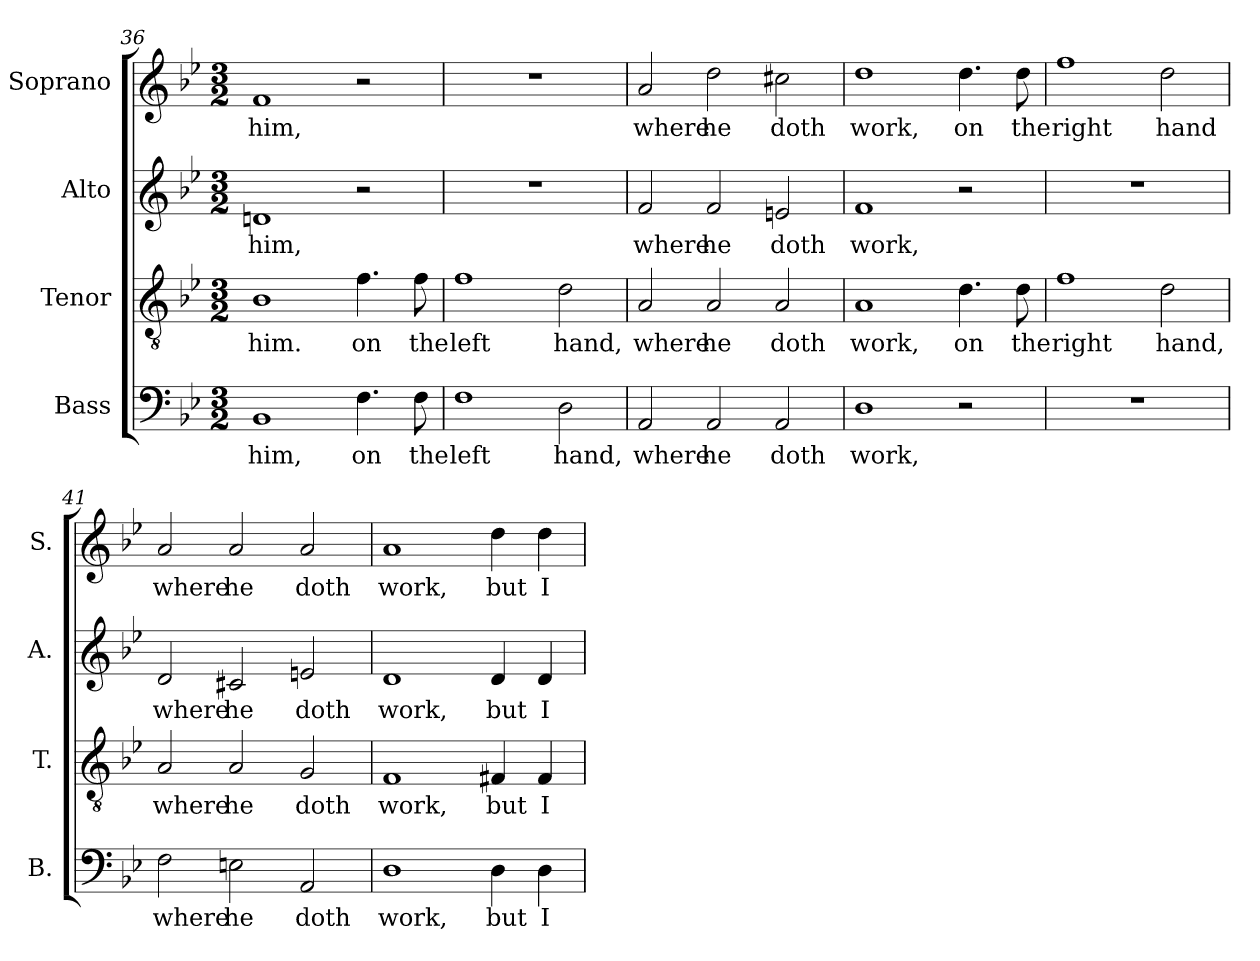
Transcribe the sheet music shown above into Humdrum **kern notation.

**kern	**text	**kern	**text	**kern	**text	**kern	**text
*part4	*part4	*part3	*part3	*part2	*part2	*part1	*part1
*staff4	*staff4	*staff3	*staff3	*staff2	*staff2	*staff1	*staff1
*I"Bass	*	*I"Tenor	*	*I"Alto	*	*I"Soprano	*
*I'B.	*	*I'T.	*	*I'A.	*	*I'S.	*
*clefF4	*	*clefGv2	*	*clefG2	*	*clefG2	*
*	*	*ITrd7c12	*	*	*	*	*
*k[b-e-]	*	*k[b-e-]	*	*k[b-e-]	*	*k[b-e-]	*
*B-:	*	*B-:	*	*B-:	*	*B-:	*
*M3/2	*	*M3/2	*	*M3/2	*	*M3/2	*
=36	=36	=36	=36	=36	=36	=36	=36
!	!LO:LY:b:color=#000000	!	!	!	!	!	!
!	!	!	!LO:LY:b:color=#000000	!	!	!	!
!	!	!	!	!	!LO:LY:b:color=#000000	!	!
!	!	!	!	!	!	!	!LO:LY:b:color=#000000
1BB-i	him,	1BB-i	him.	1dni	him,	1fi	him,
!	!LO:LY:b:color=#000000	!	!	!	!	!	!
!	!	!	!LO:LY:b:color=#000000	!	!	!	!
4.Fi\	on	4.Fi\	on	2r	.	2r	.
!	!LO:LY:b:color=#000000	!	!	!	!	!	!
!	!	!	!LO:LY:b:color=#000000	!	!	!	!
8Fi\	the	8Fi\	the	.	.	.	.
=37	=37	=37	=37	=37	=37	=37	=37
!	!LO:LY:b:color=#000000	!	!	!	!	!	!
!	!	!	!LO:LY:b:color=#000000	!LO:N:vis=1	!	!LO:N:vis=1	!
1Fi	left	1Fi	left	1.r	.	1.r	.
!	!LO:LY:b:color=#000000	!	!	!	!	!	!
!	!	!	!LO:LY:b:color=#000000	!	!	!	!
2Di\	hand,	2Di\	hand,	.	.	.	.
=38	=38	=38	=38	=38	=38	=38	=38
!	!LO:LY:b:color=#000000	!	!	!	!	!	!
!	!	!	!LO:LY:b:color=#000000	!	!	!	!
!	!	!	!	!	!LO:LY:b:color=#000000	!	!
!	!	!	!	!	!	!	!LO:LY:b:color=#000000
2AAi/	where	2AAi/	where	2fi/	where	2ai/	where
!	!LO:LY:b:color=#000000	!	!	!	!	!	!
!	!	!	!LO:LY:b:color=#000000	!	!	!	!
!	!	!	!	!	!LO:LY:b:color=#000000	!	!
!	!	!	!	!	!	!	!LO:LY:b:color=#000000
2AAi/	he	2AAi/	he	2fi/	he	2ddi\	he
!	!LO:LY:b:color=#000000	!	!	!	!	!	!
!	!	!	!LO:LY:b:color=#000000	!	!	!	!
!	!	!	!	!	!LO:LY:b:color=#000000	!	!
!	!	!	!	!	!	!	!LO:LY:b:color=#000000
2AAi/	doth	2AAi/	doth	2eni/	doth	2cc#Xi\	doth
=39	=39	=39	=39	=39	=39	=39	=39
!	!LO:LY:b:color=#000000	!	!	!	!	!	!
!	!	!	!LO:LY:b:color=#000000	!	!	!	!
!	!	!	!	!	!LO:LY:b:color=#000000	!	!
!	!	!	!	!	!	!	!LO:LY:b:color=#000000
1Di	work,	1AAi	work,	1fi	work,	1ddi	work,
!	!	!	!LO:LY:b:color=#000000	!	!	!	!
!	!	!	!	!	!	!	!LO:LY:b:color=#000000
2r	.	4.Di\	on	2r	.	4.ddi\	on
!	!	!	!LO:LY:b:color=#000000	!	!	!	!
!	!	!	!	!	!	!	!LO:LY:b:color=#000000
.	.	8Di\	the	.	.	8ddi\	the
=40	=40	=40	=40	=40	=40	=40	=40
!LO:N:vis=1	!	!	!	!	!	!	!
!	!	!	!LO:LY:b:color=#000000	!LO:N:vis=1	!	!	!
!	!	!	!	!	!	!	!LO:LY:b:color=#000000
1.r	.	1Fi	right	1.r	.	1ffi	right
!	!	!	!LO:LY:b:color=#000000	!	!	!	!
!	!	!	!	!	!	!	!LO:LY:b:color=#000000
.	.	2Di\	hand,	.	.	2ddi\	hand
!!LO:LB:g=z
=41	=41	=41	=41	=41	=41	=41	=41
!	!LO:LY:b:color=#000000	!	!	!	!	!	!
!	!	!	!LO:LY:b:color=#000000	!	!	!	!
!	!	!	!	!	!LO:LY:b:color=#000000	!	!
!	!	!	!	!	!	!	!LO:LY:b:color=#000000
2Fi\	where	2AAi/	where	2di/	where	2ai/	where
!	!LO:LY:b:color=#000000	!	!	!	!	!	!
!	!	!	!LO:LY:b:color=#000000	!	!	!	!
!	!	!	!	!	!LO:LY:b:color=#000000	!	!
!	!	!	!	!	!	!	!LO:LY:b:color=#000000
2Eni\	he	2AAi/	he	2c#Xi/	he	2ai/	he
!	!LO:LY:b:color=#000000	!	!	!	!	!	!
!	!	!	!LO:LY:b:color=#000000	!	!	!	!
!	!	!	!	!	!LO:LY:b:color=#000000	!	!
!	!	!	!	!	!	!	!LO:LY:b:color=#000000
2AAi/	doth	2GGi/	doth	2eni/	doth	2ai/	doth
=42	=42	=42	=42	=42	=42	=42	=42
!	!LO:LY:b:color=#000000	!	!	!	!	!	!
!	!	!	!LO:LY:b:color=#000000	!	!	!	!
!	!	!	!	!	!LO:LY:b:color=#000000	!	!
!	!	!	!	!	!	!	!LO:LY:b:color=#000000
1Di	work,	1FFi	work,	1di	work,	1ai	work,
!	!LO:LY:b:color=#000000	!	!	!	!	!	!
!	!	!	!LO:LY:b:color=#000000	!	!	!	!
!	!	!	!	!	!LO:LY:b:color=#000000	!	!
!	!	!	!	!	!	!	!LO:LY:b:color=#000000
4Di\	but	4FF#Xi/	but	4di/	but	4ddi\	but
!	!LO:LY:b:color=#000000	!	!	!	!	!	!
!	!	!	!LO:LY:b:color=#000000	!	!	!	!
!	!	!	!	!	!LO:LY:b:color=#000000	!	!
!	!	!	!	!	!	!	!LO:LY:b:color=#000000
4Di\	I	4FF#i/	I	4di/	I	4ddi\	I
=	=	=	=	=	=	=	=
*-	*-	*-	*-	*-	*-	*-	*-
